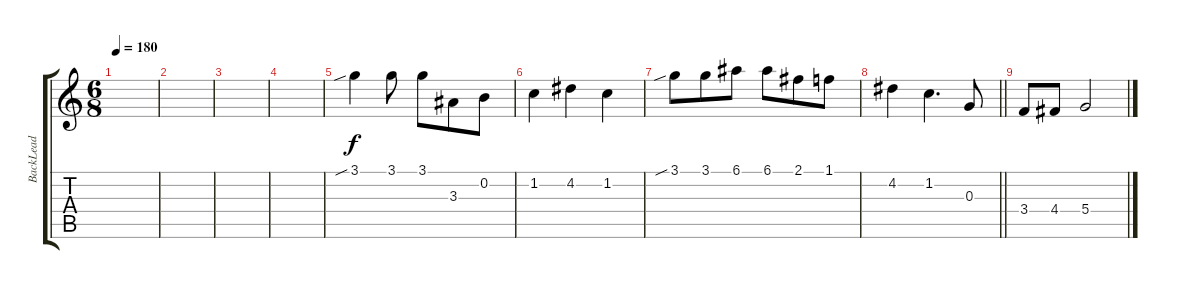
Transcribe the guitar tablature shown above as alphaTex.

\track ("BackLead" "BackLead") {instrument distortionguitar}
\staff {score tabs}
\tuning (E4 B3 G3 D3 A2 E2) {hide}
\ts (6 8)
\tempo 180
\clef g2
\ks c
|
|
|
|
3.1{sib}.4 3.1.8 3.1.8 3.3.8 0.2.8 |
1.2.4 4.2.4 1.2.4 |
3.1{sib}.8 3.1.8 6.1.8 6.1.8 2.1.8 1.1.8 |
\barLineRight lightlight
4.2.4 1.2.4{d} 0.3.8 |
3.4.8 4.4.8 5.4.2
